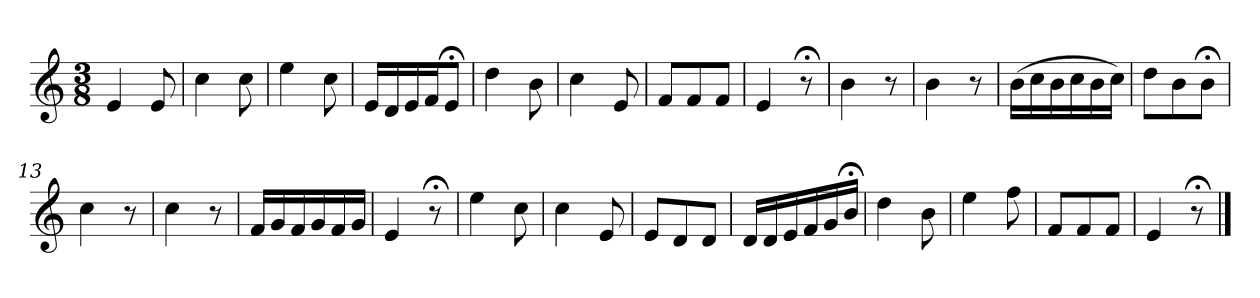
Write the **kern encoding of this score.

**kern
*part1
*staff1
*k[]
*C:
*M3/8
*MM120
=1
4e
8e
=2
4cc
8cc
=3
4ee
8cc
=4
16eLL
16d
16e
16fJ
8e;<J
=5
4dd
8b
=6
4cc
8e
=7
8fL
8f
8fJ
=8
4e
8r;<
=9
4b
8r
=10
4b
8r
=11
(16bLL
16cc
16b
16cc
16b
16ccJJ)
=12
8ddL
8b
8b;<J
=13
4cc
8r
=14
4cc
8r
=15
16fLL
16g
16f
16g
16f
16gJJ
=16
4e
8r;<
=17
4ee
8cc
=18
4cc
8e
=19
8eL
8d
8dJ
=20
16dLL
16d
16e
16f
16g
16b;<JJ
=21
4dd
8b
=22
4ee
8ff
=23
8fL
8f
8fJ
=24
4e
8r;<
==
*-
